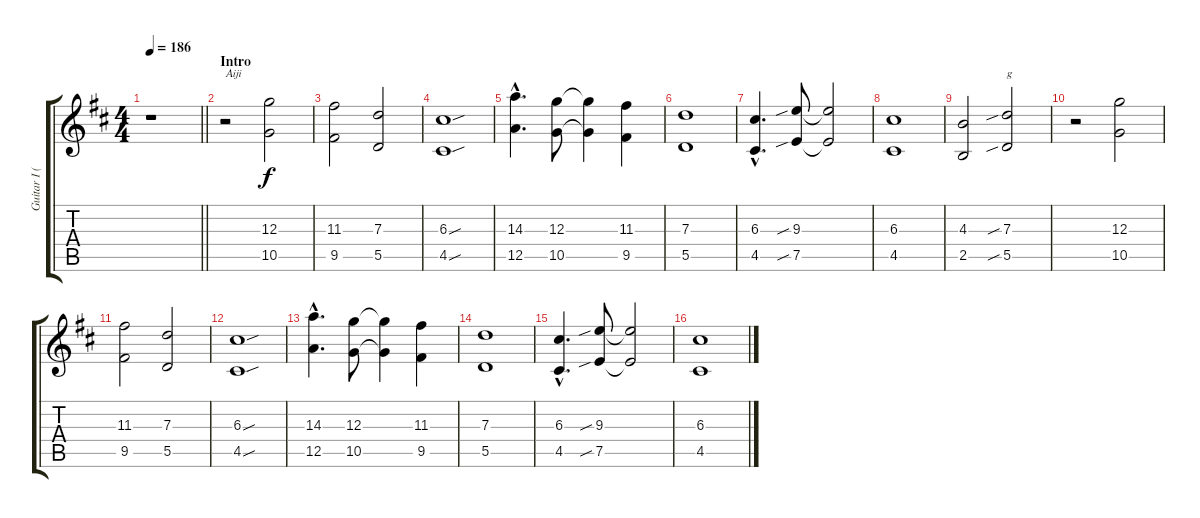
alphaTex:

\track ("Guitar I (Aiji & Jun)" "Guitar I (") {instrument distortionguitar}
\staff {score tabs}
\tuning (E4 B3 G3 D3 A2 E2) {hide}
\ts (4 4)
\tempo 186
\clef g2
\barLineRight lightlight
\ks d
r.1{dy f instrument distortionguitar} |
\section ("" "Intro")
r.2{txt "Aiji"} (12.3 10.5).2 |
(11.3 9.5).2 (7.3 5.5).2 |
(6.3{sou} 4.5{sou}).1 |
(14.3{hac} 12.5{hac}).4{d} (12.3 10.5).8 (12.3{t} 10.5{t}).4 (11.3 9.5).4 |
(7.3 5.5).1 |
(6.3{hac} 4.5{hac}).4{d} (9.3{sib} 7.5{sib}).8 (9.3{t} 7.5{t}).2 |
(6.3 4.5).1 |
(4.3 2.5).2 (7.3{sib} 5.5{sib}).2{txt "g"} |
r.2 (12.3 10.5).2 |
(11.3 9.5).2 (7.3 5.5).2 |
(6.3{sou} 4.5{sou}).1 |
(14.3{hac} 12.5{hac}).4{d} (12.3 10.5).8 (12.3{t} 10.5{t}).4 (11.3 9.5).4 |
(7.3 5.5).1 |
(6.3{hac} 4.5{hac}).4{d} (9.3{sib} 7.5{sib}).8 (9.3{t} 7.5{t}).2 |
(6.3 4.5).1
